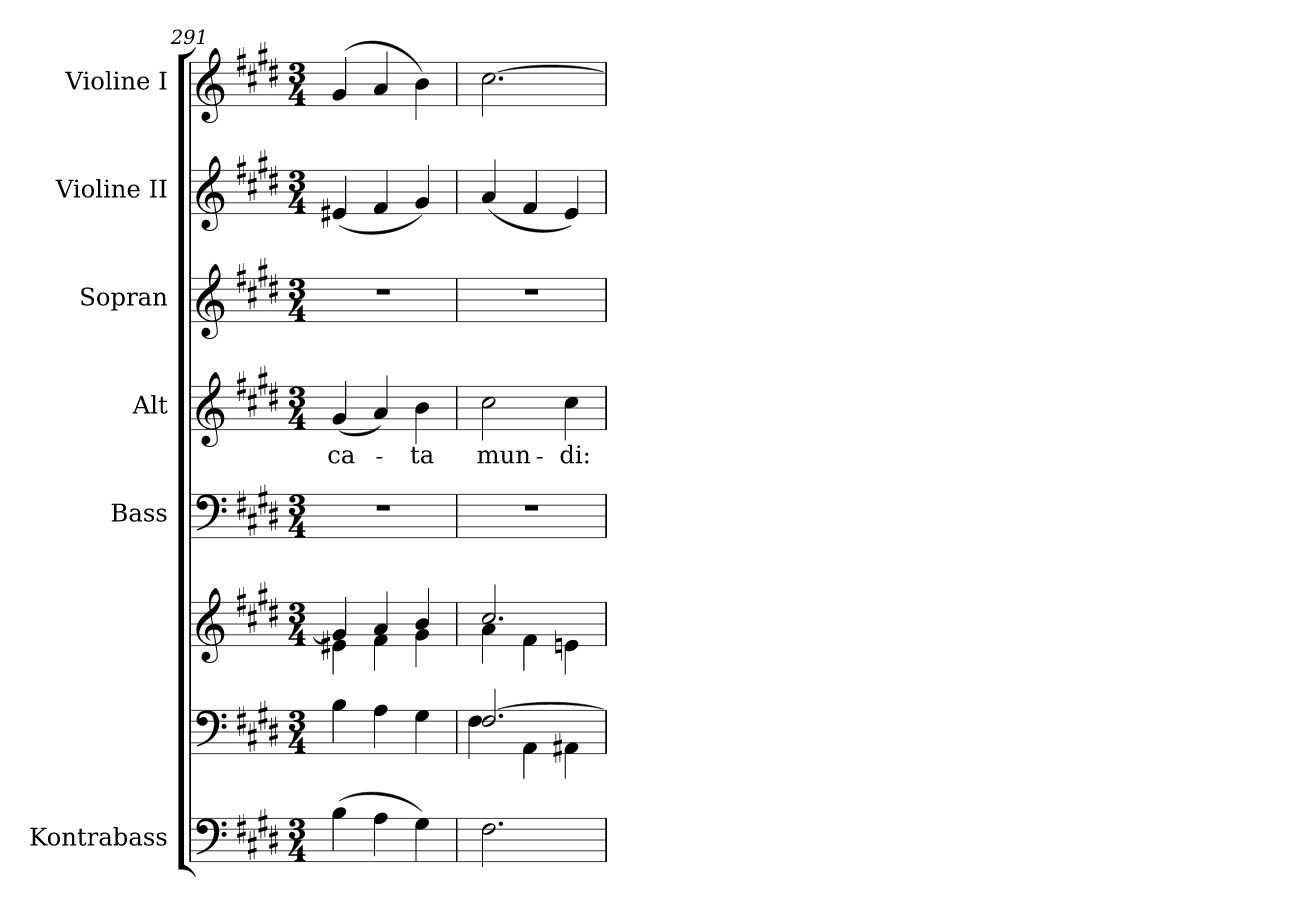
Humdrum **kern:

**kern	**kern	**kern	**kern	**kern	**text	**kern	**kern	**kern
*part7	*part6	*part6	*part5	*part4	*part4	*part3	*part2	*part1
*staff8	*staff7	*staff6	*staff5	*staff4	*staff4	*staff3	*staff2	*staff1
*I"Kontrabass	*	*	*I"Bass	*I"Alt	*	*I"Sopran	*I"Violine II	*I"Violine I
*I'Kb.	*	*	*I'B.	*I'A.	*	*I'S.	*I'Vl. II	*I'Vl. I
!!LO:PB:g=z
*clefF4	*clefF4	*clefG2	*clefF4	*clefG2	*	*clefG2	*clefG2	*clefG2
*ITrd7c12	*	*	*	*	*	*	*	*
*k[f#c#g#d#]	*k[f#c#g#d#]	*k[f#c#g#d#]	*k[f#c#g#d#]	*k[f#c#g#d#]	*	*k[f#c#g#d#]	*k[f#c#g#d#]	*k[f#c#g#d#]
*E:	*E:	*E:	*E:	*E:	*	*E:	*E:	*E:
*M3/4	*M3/4	*M3/4	*M3/4	*M3/4	*	*M3/4	*M3/4	*M3/4
=291	=291	=291	=291	=291	=291	=291	=291	=291
*	*	*^	*	*	*	*	*	*
!	!	!	!	!	!	!LO:LY:b	!	!	!
(>4BB\	4B\	4g#/]	4e#X\	2.r	(<4g#/	-ca-	2.r	(<4e#X/	(4g#/
4AA\	4A\	4a/	4f#\	.	4a/)	.	.	4f#/	4a/
!	!	!	!	!	!	!LO:LY:b	!	!	!
4GG#\)	4G#\	4b/	4g#\	.	4b\	-ta	.	4g#/)	4b\)
=292	=292	=292	=292	=292	=292	=292	=292	=292	=292
*	*^	*	*	*	*	*	*	*	*
!	!	!	!	!	!	!	!LO:LY:b	!	!	!
2.FF#\	[>2.F#/	4F#\	2.cc#/	4a\	2.r	2cc#\	mun-	2.r	(<4a/	[2.cc#\
.	.	4AA\	.	4f#\	.	.	.	.	4f#/	.
!	!	!	!	!	!	!	!LO:LY:b	!	!	!
.	.	4AA#X\	.	4en\	.	4cc#\	-di:	.	4e/)	.
*	*v	*v	*	*	*	*	*	*	*	*
*	*	*v	*v	*	*	*	*	*	*
=	=	=	=	=	=	=	=	=
*-	*-	*-	*-	*-	*-	*-	*-	*-
